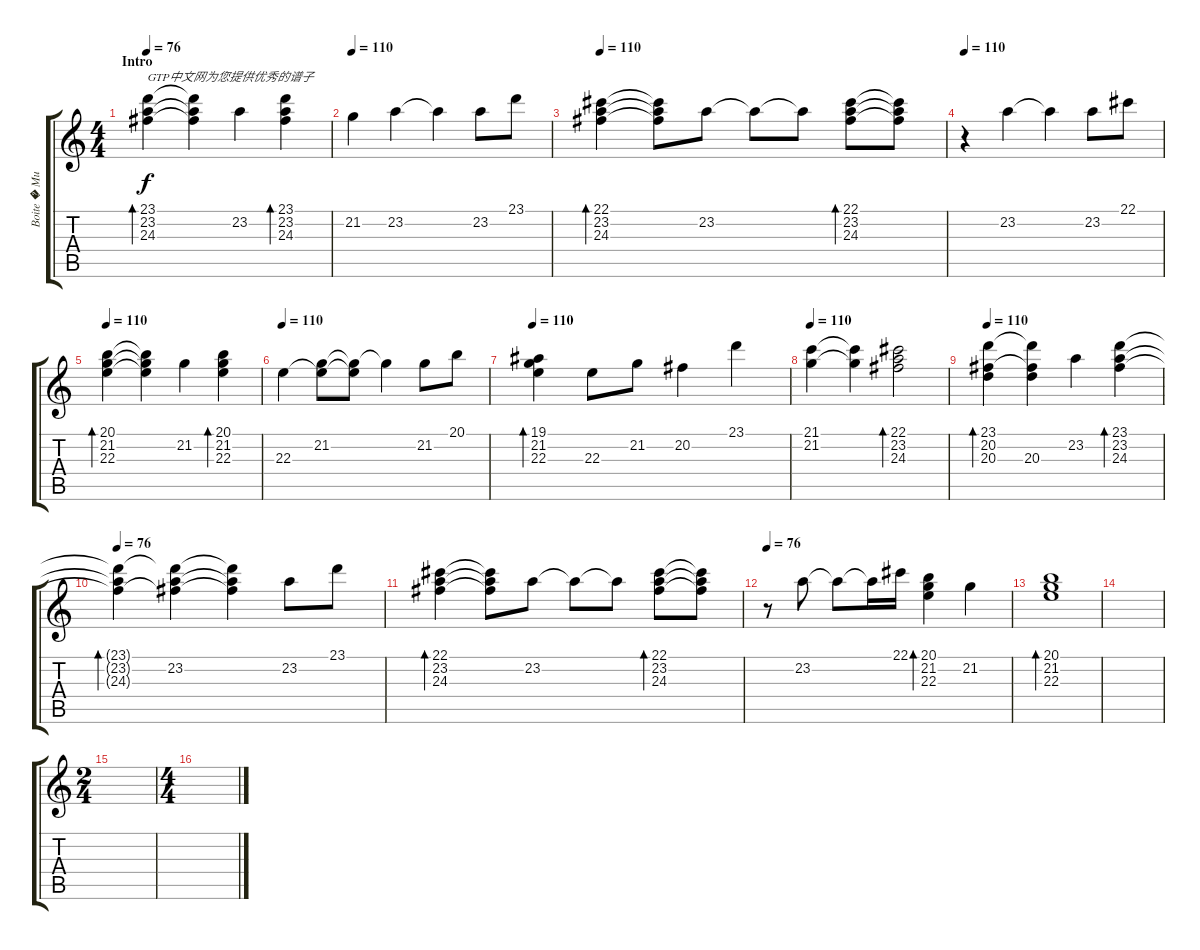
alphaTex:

\track ("Boite � Musique" "Boite � Mu") {instrument celesta}
\staff {score tabs}
\tuning (Eb4 Bb3 Gb3 Db3 Ab2 Eb2) {hide}
\ts (4 4)
\section ("" "Intro")
\tempo 76
\tempo 110
\tempo 76
\clef g2
\ks c
(23.1 23.2 24.3).4{bd 240 txt "GTP中文网为您提供优秀的谱子" dy f instrument celesta} (23.1{t} 23.2{t} 24.3{t}).4 23.2.4 (23.1 23.2 24.3).4{bd 240} |
\tempo 110
21.2.4 23.2.4 23.2{t}.4 23.2.8 23.1.8 |
\tempo 110
(22.1 23.2 24.3).4{bd 240} (22.1{t} 23.2{t} 24.3{t}).8 23.2.8 23.2{t}.8 23.2{t}.8 (22.1 23.2 24.3).8{bd 240} (22.1{t} 23.2{t} 24.3{t}).8 |
\tempo 110
r.4 23.2.4 23.2{t}.4 23.2.8 22.1.8 |
\tempo 110
(20.1 21.2 22.3).4{bd 240} (20.1{t} 21.2{t} 22.3{t}).4 21.2.4 (20.1 21.2 22.3).4{bd 240} |
\tempo 110
22.3.4 (21.2 22.3{t}).8 (21.2{t} 22.3{t}).8 21.2{t}.4 21.2.8 20.1.8 |
\tempo 110
(19.1 21.2 22.3).4{bd 240} 22.3.8 21.2.8 20.2.4 23.1.4 |
\tempo 110
(21.1 21.2).4 (21.1{t} 21.2{t}).4 (22.1 23.2 24.3).2{bd 240} |
\tempo 110
(23.1 20.2 20.3).4{bd 240} (23.1{t} 20.2{t} 20.3).4 23.2.4 (23.1 23.2 24.3).4{bd 240 volume 0} |
\tempo 76
(23.1{t} 23.2{t} 24.3{t}).4{bd 240} (23.1{t} 23.2 24.3{t}).4 (23.1{t} 23.2{t} 24.3{t}).4 23.2.8 23.1.8 |
(22.1 23.2 24.3).4{bd 240} (22.1{t} 23.2{t} 24.3{t}).8 23.2.8 23.2{t}.8 23.2{t}.8 (22.1 23.2 24.3).8{bd 240} (22.1{t} 23.2{t} 24.3{t}).8 |
\tempo 76
r.8 23.2.8 23.2{t}.8 23.2{t}.16 22.1.16 (20.1 21.2 22.3).4{bd 240} 21.2.4 |
(20.1 21.2 22.3).1{bd 240 volume 2} |
|
\ts (2 4)
|
\ts (4 4)
